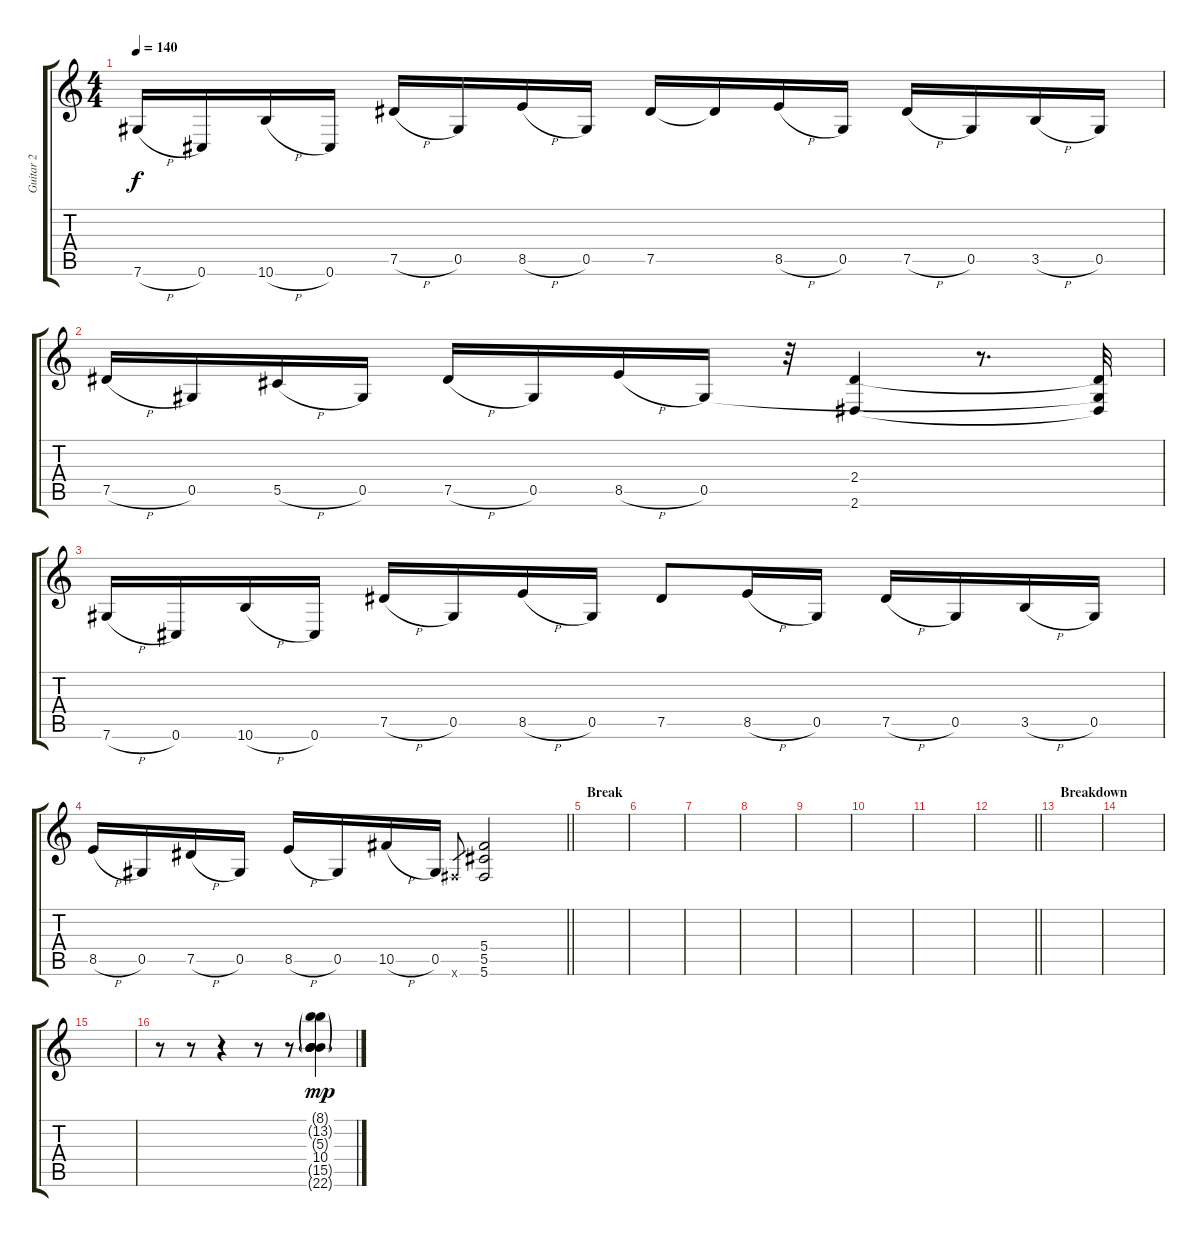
\track ("Guitar 2" "Guitar 2") {instrument distortionguitar}
\staff {score tabs}
\tuning (Eb4 Bb3 Gb3 Db3 Ab2 Db2) {hide}
\ts (4 4)
\tempo 140
\clef g2
\ks c
7.6{h}.16{dy f} 0.6.16 10.6{h}.16 0.6.16 7.5{h}.16 0.5.16 8.5{h}.16 0.5.16 7.5.16 7.5{t}.16 8.5{h}.16 0.5.16 7.5{h}.16 0.5.16 3.5{h}.16 0.5.16 |
7.5{h}.16 0.5.16 5.5{h}.16 0.5.16 7.5{h}.16 0.5.16 8.5{h}.16 0.5.16 r.32 (2.4 2.6).4 r.8{d} (2.4{t} 0.5{t} 2.6{t}).32 |
7.6{h}.16 0.6.16 10.6{h}.16 0.6.16 7.5{h}.16 0.5.16 8.5{h}.16 0.5.16 7.5.8 8.5{h}.16 0.5.16 7.5{h}.16 0.5.16 3.5{h}.16 0.5.16 |
\barLineRight lightlight
8.5{h}.16 0.5.16 7.5{h}.16 0.5.16 8.5{h}.16 0.5.16 10.5{h}.16 0.5.16 5.6{x}.8{gr} (5.4 5.5 5.6).2 |
\section ("" "Break")
|
|
|
|
|
|
|
\barLineRight lightlight
|
\section ("" "Breakdown")
|
|
|
r.8 r.8 r.4 r.8 r.8 (8.1{g} 13.2{g} 5.3{g} 10.4 15.5{g} 22.6{g}).4{dy mp}
